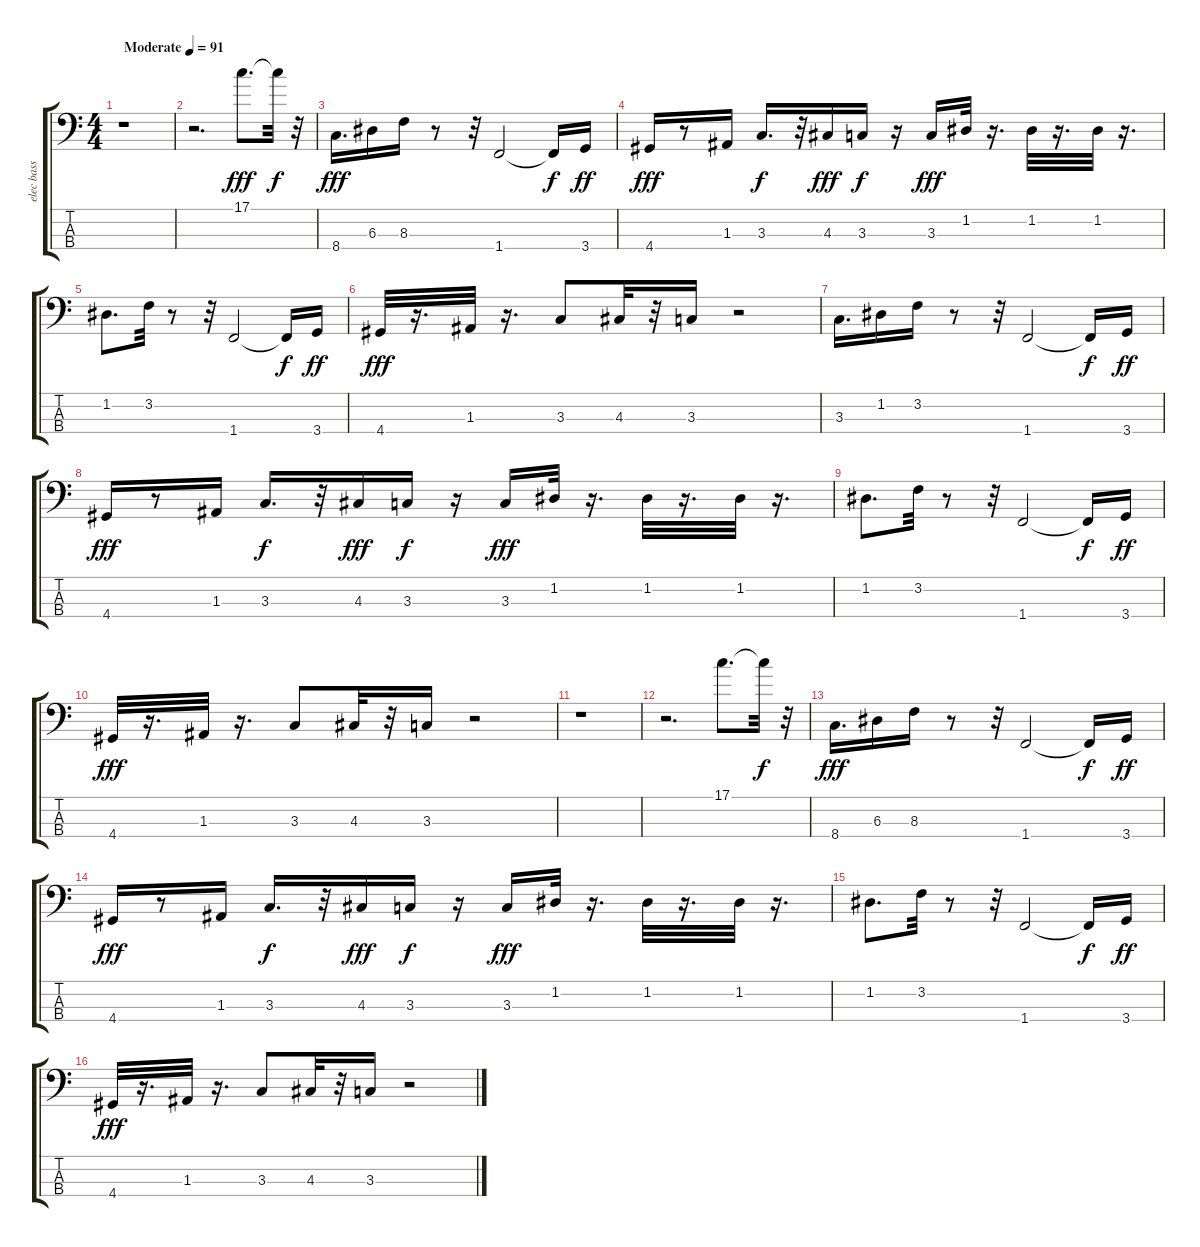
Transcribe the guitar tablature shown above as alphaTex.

\track ("elec bass" "elec bass") {instrument electricbassfinger}
\staff {score tabs}
\tuning (G2 D2 A1 E1) {hide}
\ts (4 4)
\tempo (91 "Moderate")
\clef f4
\ks c
r.1{dy fff instrument electricbassfinger} |
r.2{d} 17.1.8{d} 17.1{t}.32{dy f} r.32 |
8.4.16{d dy fff} 6.3.16 8.3.16 r.8 r.32 1.4.2 1.4{t}.16{dy f} 3.4.16{dy ff} |
4.4.16{dy fff} r.8 1.3.16 3.3.16{d dy f} r.32 4.3.16{dy fff} 3.3.16{dy f} r.16 3.3.16{dy fff} 1.2.32 r.16{d} 1.2.32 r.16{d} 1.2.32 r.16{d} |
1.2.8{d} 3.2.32 r.8 r.32 1.4.2 1.4{t}.16{dy f} 3.4.16{dy ff} |
4.4.32{dy fff} r.16{d} 1.3.32 r.16{d} 3.3.8 4.3.32 r.32 3.3.16 r.2 |
3.3.16{d} 1.2.16 3.2.16 r.8 r.32 1.4.2 1.4{t}.16{dy f} 3.4.16{dy ff} |
4.4.16{dy fff} r.8 1.3.16 3.3.16{d dy f} r.32 4.3.16{dy fff} 3.3.16{dy f} r.16 3.3.16{dy fff} 1.2.32 r.16{d} 1.2.32 r.16{d} 1.2.32 r.16{d} |
1.2.8{d} 3.2.32 r.8 r.32 1.4.2 1.4{t}.16{dy f} 3.4.16{dy ff} |
4.4.32{dy fff} r.16{d} 1.3.32 r.16{d} 3.3.8 4.3.32 r.32 3.3.16 r.2 |
r.1 |
r.2{d} 17.1.8{d} 17.1{t}.32{dy f} r.32 |
8.4.16{d dy fff} 6.3.16 8.3.16 r.8 r.32 1.4.2 1.4{t}.16{dy f} 3.4.16{dy ff} |
4.4.16{dy fff} r.8 1.3.16 3.3.16{d dy f} r.32 4.3.16{dy fff} 3.3.16{dy f} r.16 3.3.16{dy fff} 1.2.32 r.16{d} 1.2.32 r.16{d} 1.2.32 r.16{d} |
1.2.8{d} 3.2.32 r.8 r.32 1.4.2 1.4{t}.16{dy f} 3.4.16{dy ff} |
4.4.32{dy fff} r.16{d} 1.3.32 r.16{d} 3.3.8 4.3.32 r.32 3.3.16 r.2
